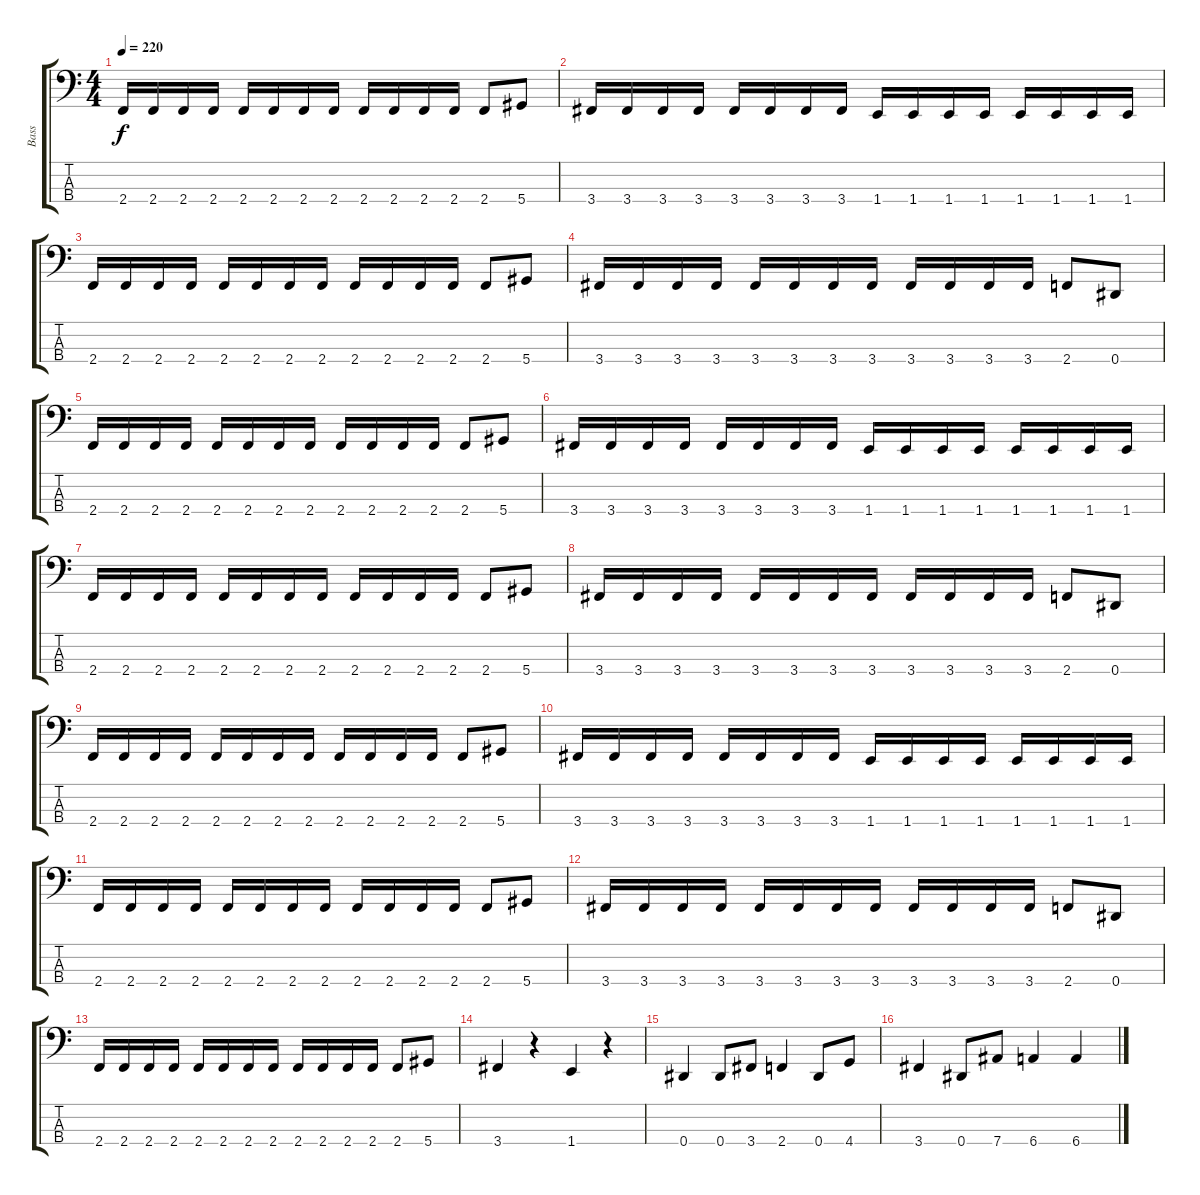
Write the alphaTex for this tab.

\track ("Bass" "Bass") {instrument electricbasspick}
\staff {score tabs}
\tuning (Gb2 Db2 Ab1 Eb1) {hide}
\ts (4 4)
\tempo 220
\clef f4
\ks c
2.4.16{dy f} 2.4.16 2.4.16 2.4.16 2.4.16 2.4.16 2.4.16 2.4.16 2.4.16 2.4.16 2.4.16 2.4.16 2.4.8 5.4.8 |
3.4.16 3.4.16 3.4.16 3.4.16 3.4.16 3.4.16 3.4.16 3.4.16 1.4.16 1.4.16 1.4.16 1.4.16 1.4.16 1.4.16 1.4.16 1.4.16 |
2.4.16 2.4.16 2.4.16 2.4.16 2.4.16 2.4.16 2.4.16 2.4.16 2.4.16 2.4.16 2.4.16 2.4.16 2.4.8 5.4.8 |
3.4.16 3.4.16 3.4.16 3.4.16 3.4.16 3.4.16 3.4.16 3.4.16 3.4.16 3.4.16 3.4.16 3.4.16 2.4.8 0.4.8 |
2.4.16 2.4.16 2.4.16 2.4.16 2.4.16 2.4.16 2.4.16 2.4.16 2.4.16 2.4.16 2.4.16 2.4.16 2.4.8 5.4.8 |
3.4.16 3.4.16 3.4.16 3.4.16 3.4.16 3.4.16 3.4.16 3.4.16 1.4.16 1.4.16 1.4.16 1.4.16 1.4.16 1.4.16 1.4.16 1.4.16 |
2.4.16 2.4.16 2.4.16 2.4.16 2.4.16 2.4.16 2.4.16 2.4.16 2.4.16 2.4.16 2.4.16 2.4.16 2.4.8 5.4.8 |
3.4.16 3.4.16 3.4.16 3.4.16 3.4.16 3.4.16 3.4.16 3.4.16 3.4.16 3.4.16 3.4.16 3.4.16 2.4.8 0.4.8 |
2.4.16 2.4.16 2.4.16 2.4.16 2.4.16 2.4.16 2.4.16 2.4.16 2.4.16 2.4.16 2.4.16 2.4.16 2.4.8 5.4.8 |
3.4.16 3.4.16 3.4.16 3.4.16 3.4.16 3.4.16 3.4.16 3.4.16 1.4.16 1.4.16 1.4.16 1.4.16 1.4.16 1.4.16 1.4.16 1.4.16 |
2.4.16 2.4.16 2.4.16 2.4.16 2.4.16 2.4.16 2.4.16 2.4.16 2.4.16 2.4.16 2.4.16 2.4.16 2.4.8 5.4.8 |
3.4.16 3.4.16 3.4.16 3.4.16 3.4.16 3.4.16 3.4.16 3.4.16 3.4.16 3.4.16 3.4.16 3.4.16 2.4.8 0.4.8 |
2.4.16 2.4.16 2.4.16 2.4.16 2.4.16 2.4.16 2.4.16 2.4.16 2.4.16 2.4.16 2.4.16 2.4.16 2.4.8 5.4.8 |
3.4.4 r.4 1.4.4 r.4 |
0.4.4 0.4.8 3.4.8 2.4.4 0.4.8 4.4.8 |
3.4.4 0.4.8 7.4.8 6.4.4 6.4{ss}.4
